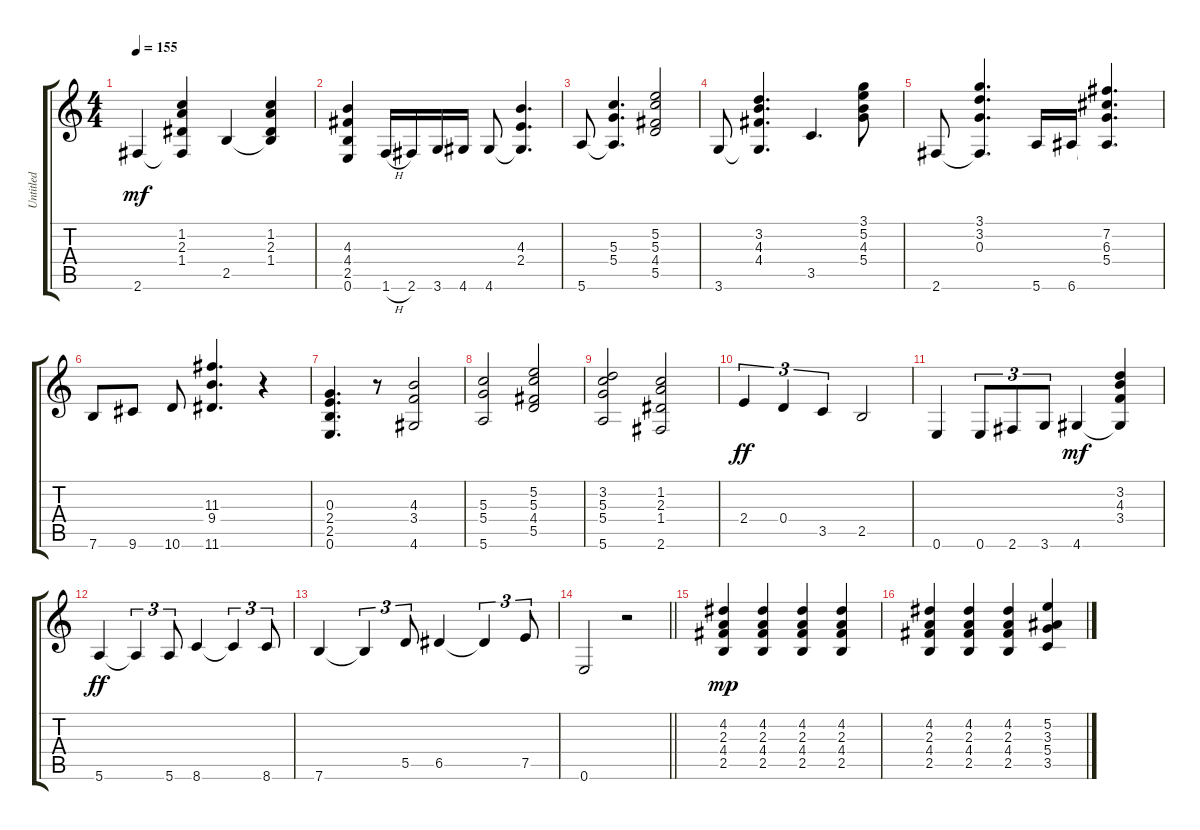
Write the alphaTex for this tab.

\track ("Untitled" "Untitled") {instrument acousticguitarnylon}
\staff {score tabs}
\tuning (E4 B3 G3 D3 A2 E2) {hide}
\ts (4 4)
\tempo 155
\clef g2
\ks c
2.6.4{dy mf} (1.2 2.3 1.4 2.6{t}).4 2.5.4 (1.2 2.3 1.4 2.5{t}).4 |
(4.3 4.4 2.5 0.6).4 1.6{h}.16 2.6.16 3.6.16 4.6.16 4.6.8 (4.3 2.4 4.6{t}).4{d} |
5.6.8 (5.3 5.4 5.6{t}).4{d} (5.2 5.3 4.4 5.5).2 |
3.6.8 (3.2 4.3 4.4 3.6{t}).4{d} 3.5.4{d} (3.1 5.2 4.3 5.4).8 |
2.6.8 (3.1 3.2 0.3 2.6{t}).4{d} 5.6.16 6.6.16 (7.2 6.3 5.4 6.6{t}).4{d} |
7.6.8 9.6.8 10.6.8 (11.3 9.4 11.6).4{d} r.4 |
(0.3 2.4 2.5 0.6).4{d} r.8 (4.3 3.4 4.6).2 |
(5.3 5.4 5.6).2 (5.2 5.3 4.4 5.5).2 |
(3.2 5.3 5.4 5.6).2 (1.2 2.3 1.4 2.6).2 |
2.4.4{tu (3 2) dy ff} 0.4.4{tu (3 2)} 3.5.4{tu (3 2)} 2.5.2 |
0.6.4 0.6.8{tu (3 2)} 2.6.8{tu (3 2)} 3.6.8{tu (3 2)} 4.6.4{dy mf} (3.2 4.3 3.4 4.6{t}).4 |
5.6.4{dy ff} 5.6{t}.4{tu (3 2)} 5.6.8{tu (3 2)} 8.6.4 8.6{t}.4{tu (3 2)} 8.6.8{tu (3 2)} |
7.6.4 7.6{t}.4{tu (3 2)} 5.5.8{tu (3 2)} 6.5.4 6.5{t}.4{tu (3 2)} 7.5.8{tu (3 2)} |
\barLineRight lightlight
0.6.2 r.2 |
(4.2 2.3 4.4 2.5).4{dy mp} (4.2 2.3 4.4 2.5).4 (4.2 2.3 4.4 2.5).4 (4.2 2.3 4.4 2.5).4 |
(4.2 2.3 4.4 2.5).4 (4.2 2.3 4.4 2.5).4 (4.2 2.3 4.4 2.5).4 (5.2 3.3 5.4 3.5).4
